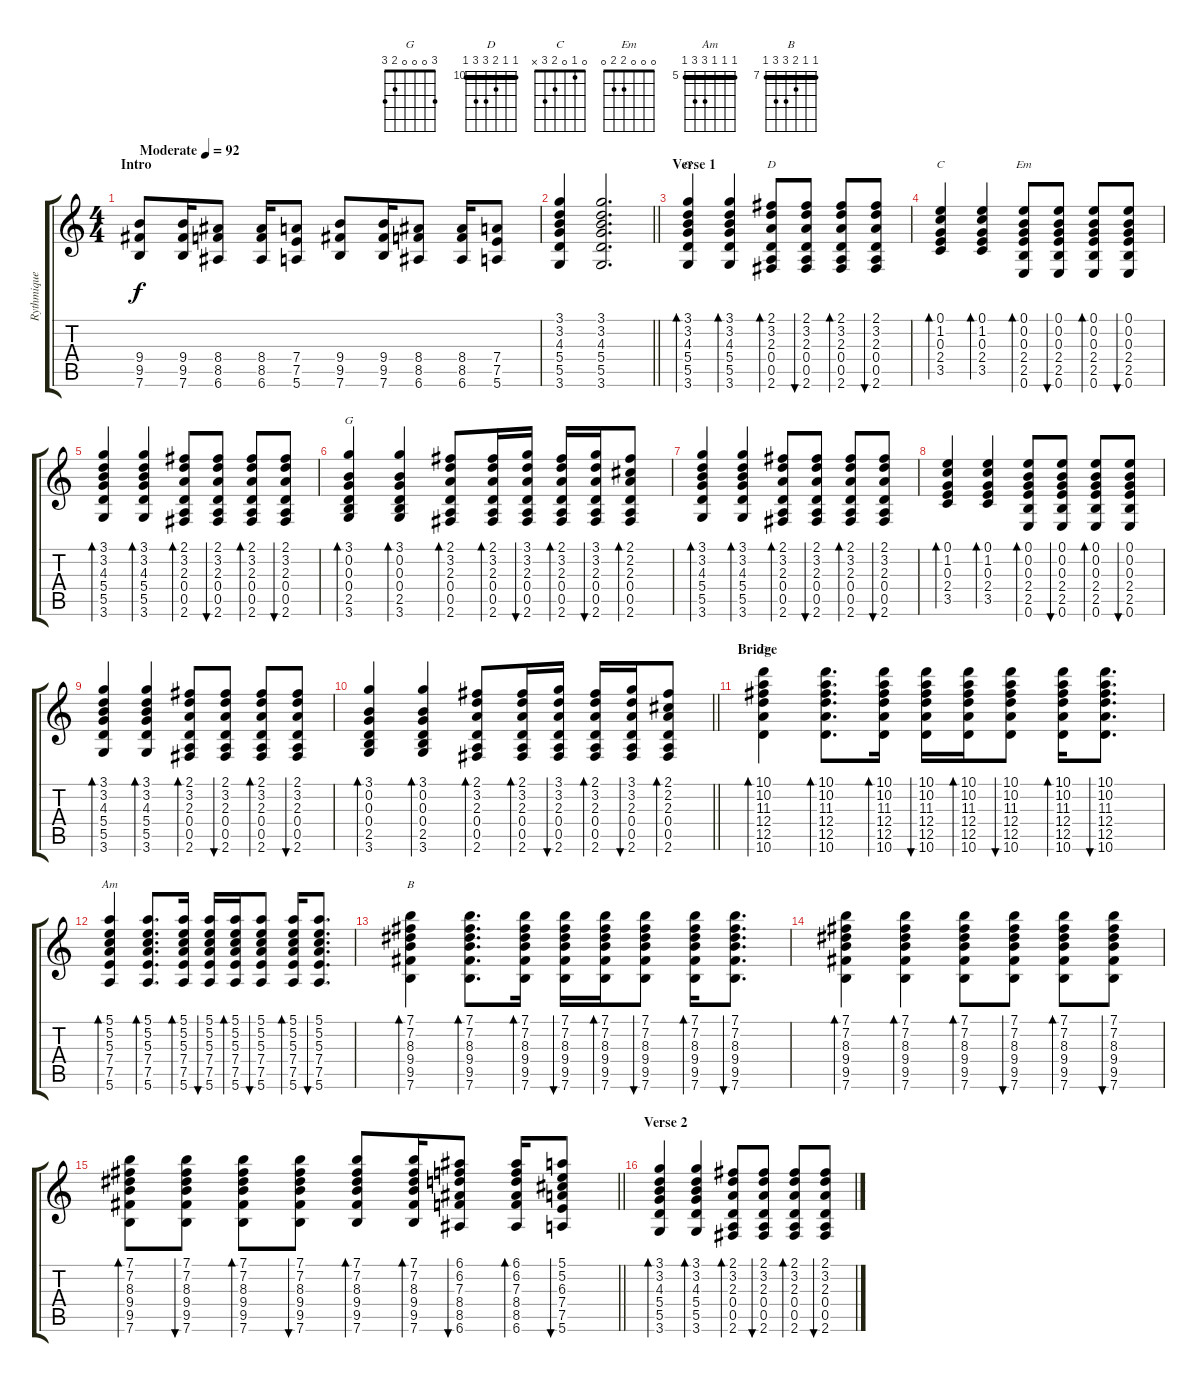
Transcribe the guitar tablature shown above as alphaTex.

\track ("Rythmique" "Rythmique") {instrument electricguitarclean}
\staff {score tabs}
\tuning (E4 B3 G3 D3 A2 E2) {hide}
\chord ("G" 3 3 4 5 5 3) {barre 3}
\chord ("D" 2 3 2 0 0 2) {barre 2}
\chord ("C" 0 1 0 2 3 x)
\chord ("Em" 0 0 0 2 2 0)
\chord ("G" 3 0 0 0 2 3)
\chord ("D" 10 10 11 12 12 10) {firstfret 10 barre 10}
\chord ("Am" 5 5 5 7 7 5) {firstfret 5 barre 5}
\chord ("B" 7 7 8 9 9 7) {firstfret 7 barre 7}
\ts (4 4)
\section ("" "Intro")
\tempo (92 "Moderate")
\clef g2
\ks c
(9.4 9.5 7.6).8{dy f instrument electricguitarclean} (9.4 9.5 7.6).16 (8.4 8.5 6.6).8 (8.4 8.5 6.6).16 (7.4 7.5 5.6).8 (9.4 9.5 7.6).8 (9.4 9.5 7.6).16 (8.4 8.5 6.6).8 (8.4 8.5 6.6).16 (7.4 7.5 5.6).8 |
\barLineRight lightlight
(3.1 3.2 4.3 5.4 5.5 3.6).4 (3.1 3.2 4.3 5.4 5.5 3.6).2{d} |
\section ("" "Verse 1")
(3.1 3.2 4.3 5.4 5.5 3.6).4{bd 60 ch "G"} (3.1 3.2 4.3 5.4 5.5 3.6).4{bd 60} (2.1 3.2 2.3 0.4 0.5 2.6).8{bd 60 ch "D"} (2.1 3.2 2.3 0.4 0.5 2.6).8{bu 60} (2.1 3.2 2.3 0.4 0.5 2.6).8{bd 60} (2.1 3.2 2.3 0.4 0.5 2.6).8{bu 60} |
(0.1 1.2 0.3 2.4 3.5).4{bd 60 ch "C"} (0.1 1.2 0.3 2.4 3.5).4{bd 60} (0.1 0.2 0.3 2.4 2.5 0.6).8{bd 60 ch "Em"} (0.1 0.2 0.3 2.4 2.5 0.6).8{bu 60} (0.1 0.2 0.3 2.4 2.5 0.6).8{bd 60} (0.1 0.2 0.3 2.4 2.5 0.6).8{bu 60} |
(3.1 3.2 4.3 5.4 5.5 3.6).4{bd 60} (3.1 3.2 4.3 5.4 5.5 3.6).4{bd 60} (2.1 3.2 2.3 0.4 0.5 2.6).8{bd 60} (2.1 3.2 2.3 0.4 0.5 2.6).8{bu 60} (2.1 3.2 2.3 0.4 0.5 2.6).8{bd 60} (2.1 3.2 2.3 0.4 0.5 2.6).8{bu 60} |
(3.1 0.2 0.3 0.4 2.5 3.6).4{bd 60 ch "G"} (3.1 0.2 0.3 0.4 2.5 3.6).4{bd 60} (2.1 3.2 2.3 0.4 0.5 2.6).8{bd 60} (2.1 3.2 2.3 0.4 0.5 2.6).16{bd 60} (3.1 3.2 2.3 0.4 0.5 2.6).16{bu 60} (2.1 3.2 2.3 0.4 0.5 2.6).16{bd 60} (3.1 3.2 2.3 0.4 0.5 2.6).16{bu 60} (2.1 2.2 2.3 0.4 0.5 2.6).8{bd 60} |
(3.1 3.2 4.3 5.4 5.5 3.6).4{bd 60} (3.1 3.2 4.3 5.4 5.5 3.6).4{bd 60} (2.1 3.2 2.3 0.4 0.5 2.6).8{bd 60} (2.1 3.2 2.3 0.4 0.5 2.6).8{bu 60} (2.1 3.2 2.3 0.4 0.5 2.6).8{bd 60} (2.1 3.2 2.3 0.4 0.5 2.6).8{bu 60} |
(0.1 1.2 0.3 2.4 3.5).4{bd 60} (0.1 1.2 0.3 2.4 3.5).4{bd 60} (0.1 0.2 0.3 2.4 2.5 0.6).8{bd 60} (0.1 0.2 0.3 2.4 2.5 0.6).8{bu 60} (0.1 0.2 0.3 2.4 2.5 0.6).8{bd 60} (0.1 0.2 0.3 2.4 2.5 0.6).8{bu 60} |
(3.1 3.2 4.3 5.4 5.5 3.6).4{bd 60} (3.1 3.2 4.3 5.4 5.5 3.6).4{bd 60} (2.1 3.2 2.3 0.4 0.5 2.6).8{bd 60} (2.1 3.2 2.3 0.4 0.5 2.6).8{bu 60} (2.1 3.2 2.3 0.4 0.5 2.6).8{bd 60} (2.1 3.2 2.3 0.4 0.5 2.6).8{bu 60} |
\barLineRight lightlight
(3.1 0.2 0.3 0.4 2.5 3.6).4{bd 60} (3.1 0.2 0.3 0.4 2.5 3.6).4{bd 60} (2.1 3.2 2.3 0.4 0.5 2.6).8{bd 60} (2.1 3.2 2.3 0.4 0.5 2.6).16{bd 60} (3.1 3.2 2.3 0.4 0.5 2.6).16{bu 60} (2.1 3.2 2.3 0.4 0.5 2.6).16{bd 60} (3.1 3.2 2.3 0.4 0.5 2.6).16{bu 60} (2.1 2.2 2.3 0.4 0.5 2.6).8{bd 60} |
\section ("" "Bridge")
(10.1 10.2 11.3 12.4 12.5 10.6).4{bd 60 ch "D"} (10.1 10.2 11.3 12.4 12.5 10.6).8{d bd 60} (10.1 10.2 11.3 12.4 12.5 10.6).16{bd 60} (10.1 10.2 11.3 12.4 12.5 10.6).16{bu 60} (10.1 10.2 11.3 12.4 12.5 10.6).16{bd 60} (10.1 10.2 11.3 12.4 12.5 10.6).8{bu 60} (10.1 10.2 11.3 12.4 12.5 10.6).16{bd 60} (10.1 10.2 11.3 12.4 12.5 10.6).8{d bu 60} |
(5.1 5.2 5.3 7.4 7.5 5.6).4{bd 60 ch "Am"} (5.1 5.2 5.3 7.4 7.5 5.6).8{d bd 60} (5.1 5.2 5.3 7.4 7.5 5.6).16{bd 60} (5.1 5.2 5.3 7.4 7.5 5.6).16{bu 60} (5.1 5.2 5.3 7.4 7.5 5.6).16{bd 60} (5.1 5.2 5.3 7.4 7.5 5.6).8{bu 60} (5.1 5.2 5.3 7.4 7.5 5.6).16{bd 60} (5.1 5.2 5.3 7.4 7.5 5.6).8{d bu 60} |
(7.1 7.2 8.3 9.4 9.5 7.6).4{bd 60 ch "B"} (7.1 7.2 8.3 9.4 9.5 7.6).8{d bd 60} (7.1 7.2 8.3 9.4 9.5 7.6).16{bd 60} (7.1 7.2 8.3 9.4 9.5 7.6).16{bu 60} (7.1 7.2 8.3 9.4 9.5 7.6).16{bd 60} (7.1 7.2 8.3 9.4 9.5 7.6).8{bu 60} (7.1 7.2 8.3 9.4 9.5 7.6).16{bd 60} (7.1 7.2 8.3 9.4 9.5 7.6).8{d bu 60} |
(7.1 7.2 8.3 9.4 9.5 7.6).4{bd 60} (7.1 7.2 8.3 9.4 9.5 7.6).4{bd 60} (7.1 7.2 8.3 9.4 9.5 7.6).8{bd 60} (7.1 7.2 8.3 9.4 9.5 7.6).8{bu 60} (7.1 7.2 8.3 9.4 9.5 7.6).8{bd 60} (7.1 7.2 8.3 9.4 9.5 7.6).8{bu 60} |
\barLineRight lightlight
(7.1 7.2 8.3 9.4 9.5 7.6).8{bd 60} (7.1 7.2 8.3 9.4 9.5 7.6).8{bu 60} (7.1 7.2 8.3 9.4 9.5 7.6).8{bd 60} (7.1 7.2 8.3 9.4 9.5 7.6).8{bu 60} (7.1 7.2 8.3 9.4 9.5 7.6).8{bd 60} (7.1 7.2 8.3 9.4 9.5 7.6).16{bd 60} (6.1 6.2 7.3 8.4 8.5 6.6).8{bu 60} (6.1 6.2 7.3 8.4 8.5 6.6).16{bd 60} (5.1 5.2 6.3 7.4 7.5 5.6).8{bu 60} |
\section ("" "Verse 2")
(3.1 3.2 4.3 5.4 5.5 3.6).4{bd 60} (3.1 3.2 4.3 5.4 5.5 3.6).4{bd 60} (2.1 3.2 2.3 0.4 0.5 2.6).8{bd 60} (2.1 3.2 2.3 0.4 0.5 2.6).8{bu 60} (2.1 3.2 2.3 0.4 0.5 2.6).8{bd 60} (2.1 3.2 2.3 0.4 0.5 2.6).8{bu 60}
